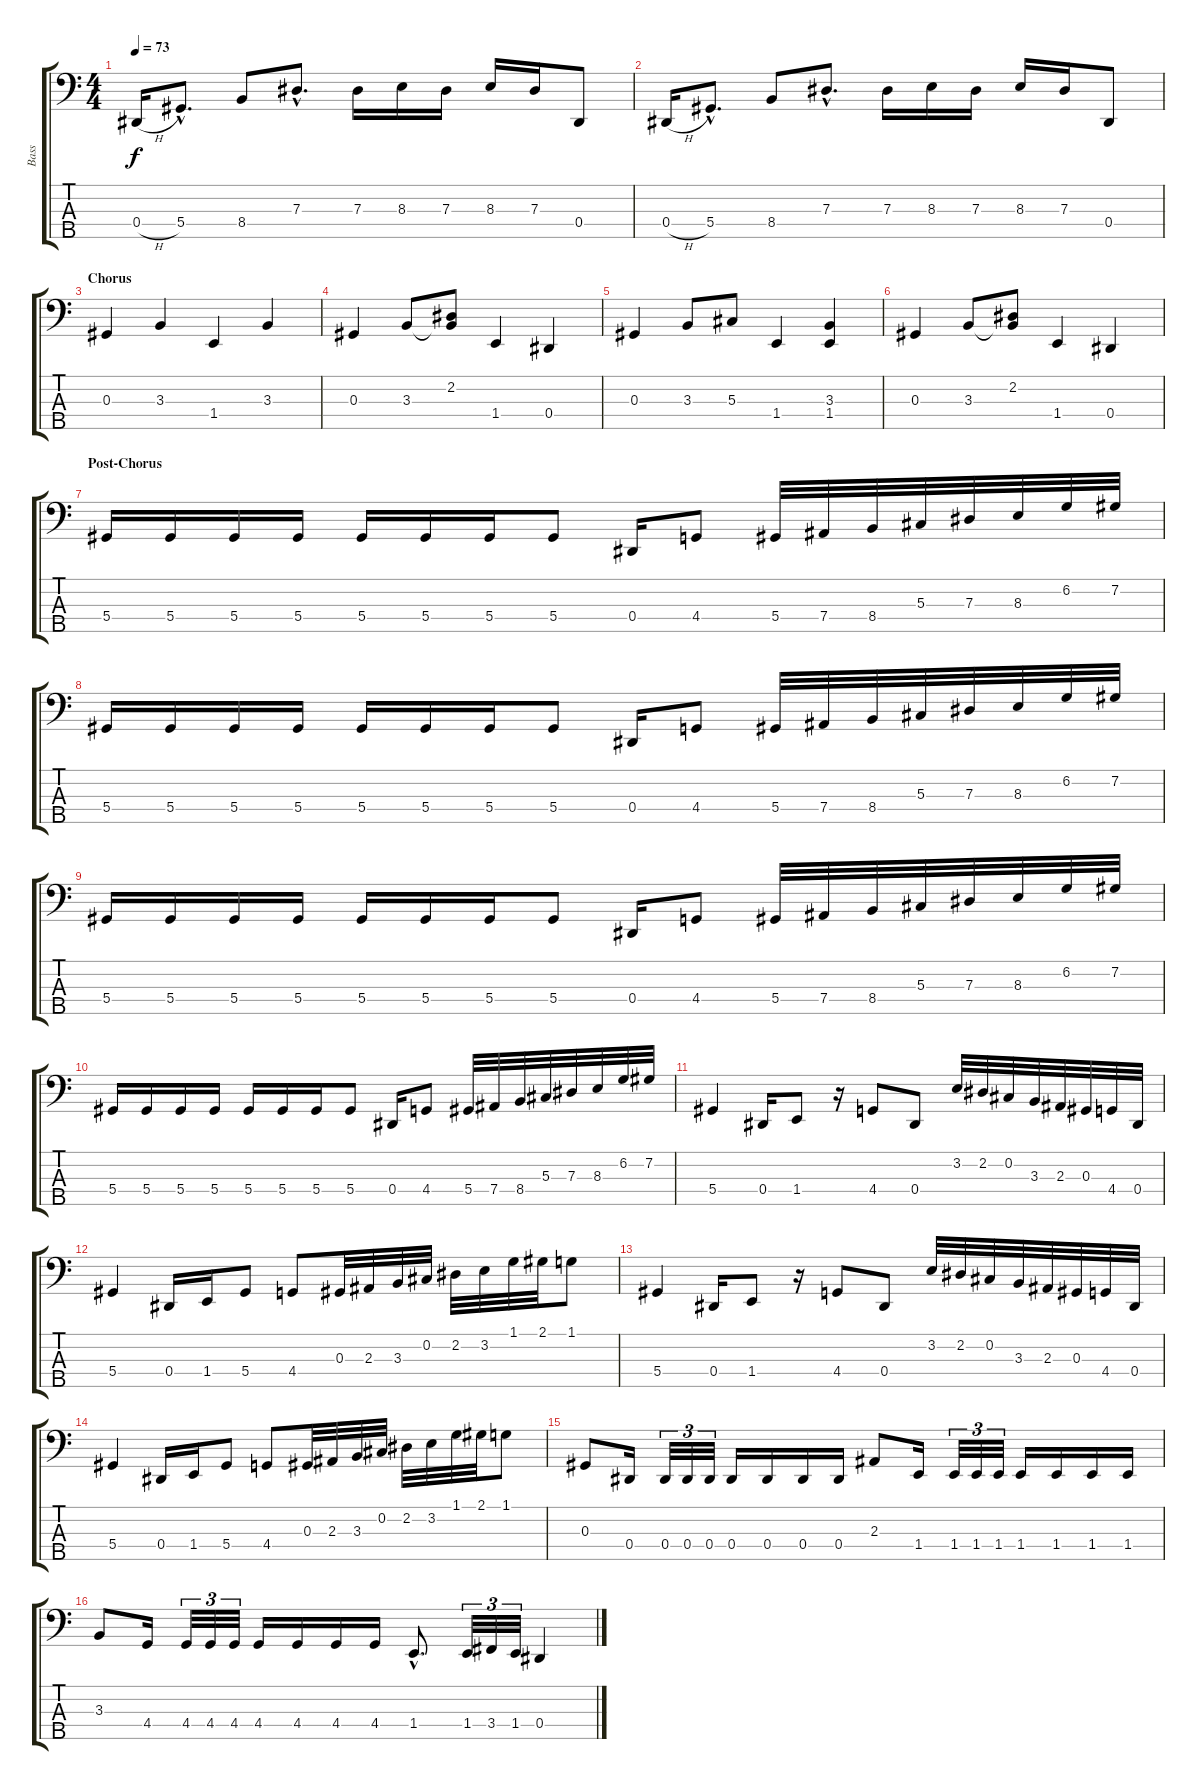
\track ("Bass" "Bass") {instrument electricbassfinger}
\staff {score tabs}
\tuning (Gb2 Db2 Ab1 Eb1 Bb0) {hide}
\ts (4 4)
\tempo 73
\clef f4
\ks c
0.4{h}.16{dy f} 5.4{hac}.8{d} 8.4.8 7.3{hac}.8{d} 7.3.16 8.3.16 7.3.16 8.3.16 7.3.16 0.4.8 |
0.4{h}.16 5.4{hac}.8{d} 8.4.8 7.3{hac}.8{d} 7.3.16 8.3.16 7.3.16 8.3.16 7.3.16 0.4.8 |
\section ("" "Chorus")
0.3.4 3.3.4 1.4.4 3.3.4 |
0.3.4 3.3.8 (2.2 3.3{t}).8 1.4.4 0.4.4 |
0.3.4 3.3.8 5.3.8 1.4.4 (3.3 1.4).4 |
0.3.4 3.3.8 (2.2 3.3{t}).8 1.4.4 0.4.4 |
\section ("" "Post-Chorus")
5.4.16 5.4.16 5.4.16 5.4.16 5.4.16 5.4.16 5.4.16 5.4.8 0.4.16 4.4.8 5.4.32 7.4.32 8.4.32 5.3.32 7.3.32 8.3.32 6.2.32 7.2.32 |
5.4.16 5.4.16 5.4.16 5.4.16 5.4.16 5.4.16 5.4.16 5.4.8 0.4.16 4.4.8 5.4.32 7.4.32 8.4.32 5.3.32 7.3.32 8.3.32 6.2.32 7.2.32 |
5.4.16 5.4.16 5.4.16 5.4.16 5.4.16 5.4.16 5.4.16 5.4.8 0.4.16 4.4.8 5.4.32 7.4.32 8.4.32 5.3.32 7.3.32 8.3.32 6.2.32 7.2.32 |
5.4.16 5.4.16 5.4.16 5.4.16 5.4.16 5.4.16 5.4.16 5.4.8 0.4.16 4.4.8 5.4.32 7.4.32 8.4.32 5.3.32 7.3.32 8.3.32 6.2.32 7.2.32 |
5.4.4 0.4.16 1.4.8 r.16 4.4.8 0.4.8 3.2.32 2.2.32 0.2.32 3.3.32 2.3.32 0.3.32 4.4.32 0.4.32 |
5.4.4 0.4.16 1.4.16 5.4.8 4.4.8 0.3.32 2.3.32 3.3.32 0.2.32 2.2.32 3.2.32 1.1.32 2.1.32 1.1.8 |
5.4.4 0.4.16 1.4.8 r.16 4.4.8 0.4.8 3.2.32 2.2.32 0.2.32 3.3.32 2.3.32 0.3.32 4.4.32 0.4.32 |
5.4.4 0.4.16 1.4.16 5.4.8 4.4.8 0.3.32 2.3.32 3.3.32 0.2.32 2.2.32 3.2.32 1.1.32 2.1.32 1.1.8 |
0.3.8 0.4.16 0.4.32{tu (3 2)} 0.4.32{tu (3 2)} 0.4.32{tu (3 2)} 0.4.16 0.4.16 0.4.16 0.4.16 2.3.8 1.4.16 1.4.32{tu (3 2)} 1.4.32{tu (3 2)} 1.4.32{tu (3 2)} 1.4.16 1.4.16 1.4.16 1.4.16 |
3.3.8 4.4.16 4.4.32{tu (3 2)} 4.4.32{tu (3 2)} 4.4.32{tu (3 2)} 4.4.16 4.4.16 4.4.16 4.4.16 1.4{hac}.8{d} 1.4.32{tu (3 2)} 3.4.32{tu (3 2)} 1.4.32{tu (3 2)} 0.4.4
